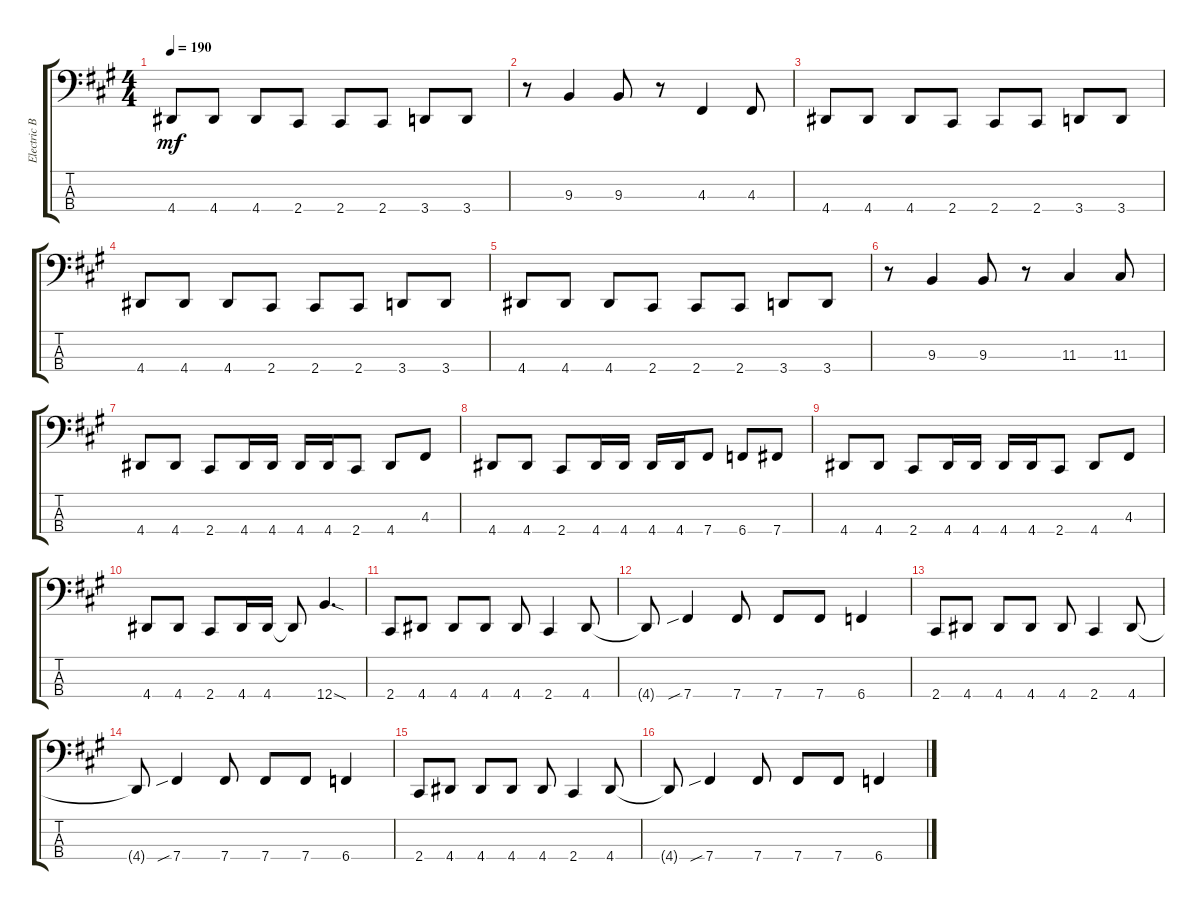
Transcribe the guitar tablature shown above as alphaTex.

\track ("Electric Bass <REITA>" "Electric B") {instrument electricbassfinger}
\staff {score tabs}
\tuning (C2 G1 D1 B0) {hide}
\ts (4 4)
\tempo 190
\clef f4
\ks a
4.4.8{dy mf} 4.4.8 4.4.8 2.4.8 2.4.8 2.4.8 3.4.8 3.4.8 |
r.8 9.3.4 9.3.8 r.8 4.3.4 4.3.8 |
4.4.8 4.4.8 4.4.8 2.4.8 2.4.8 2.4.8 3.4.8 3.4.8 |
4.4.8 4.4.8 4.4.8 2.4.8 2.4.8 2.4.8 3.4.8 3.4.8 |
4.4.8 4.4.8 4.4.8 2.4.8 2.4.8 2.4.8 3.4.8 3.4.8 |
r.8 9.3.4 9.3.8 r.8 11.3.4 11.3.8 |
\section ("" "")
4.4.8 4.4.8 2.4.8 4.4.16 4.4.16 4.4.16 4.4.16 2.4.8 4.4.8 4.3.8 |
4.4.8 4.4.8 2.4.8 4.4.16 4.4.16 4.4.16 4.4.16 7.4.8 6.4.8 7.4.8 |
4.4.8 4.4.8 2.4.8 4.4.16 4.4.16 4.4.16 4.4.16 2.4.8 4.4.8 4.3.8 |
4.4.8 4.4.8 2.4.8 4.4.16 4.4.16 4.4{t}.8 12.4{sod}.4{d} |
\section ("" "")
2.4.8 4.4.8 4.4.8 4.4.8 4.4.8 2.4.4 4.4.8 |
4.4{t}.8 7.4{sib}.4 7.4.8 7.4.8 7.4.8 6.4.4 |
2.4.8 4.4.8 4.4.8 4.4.8 4.4.8 2.4.4 4.4.8 |
4.4{t}.8 7.4{sib}.4 7.4.8 7.4.8 7.4.8 6.4.4 |
2.4.8 4.4.8 4.4.8 4.4.8 4.4.8 2.4.4 4.4.8 |
4.4{t}.8 7.4{sib}.4 7.4.8 7.4.8 7.4.8 6.4.4
